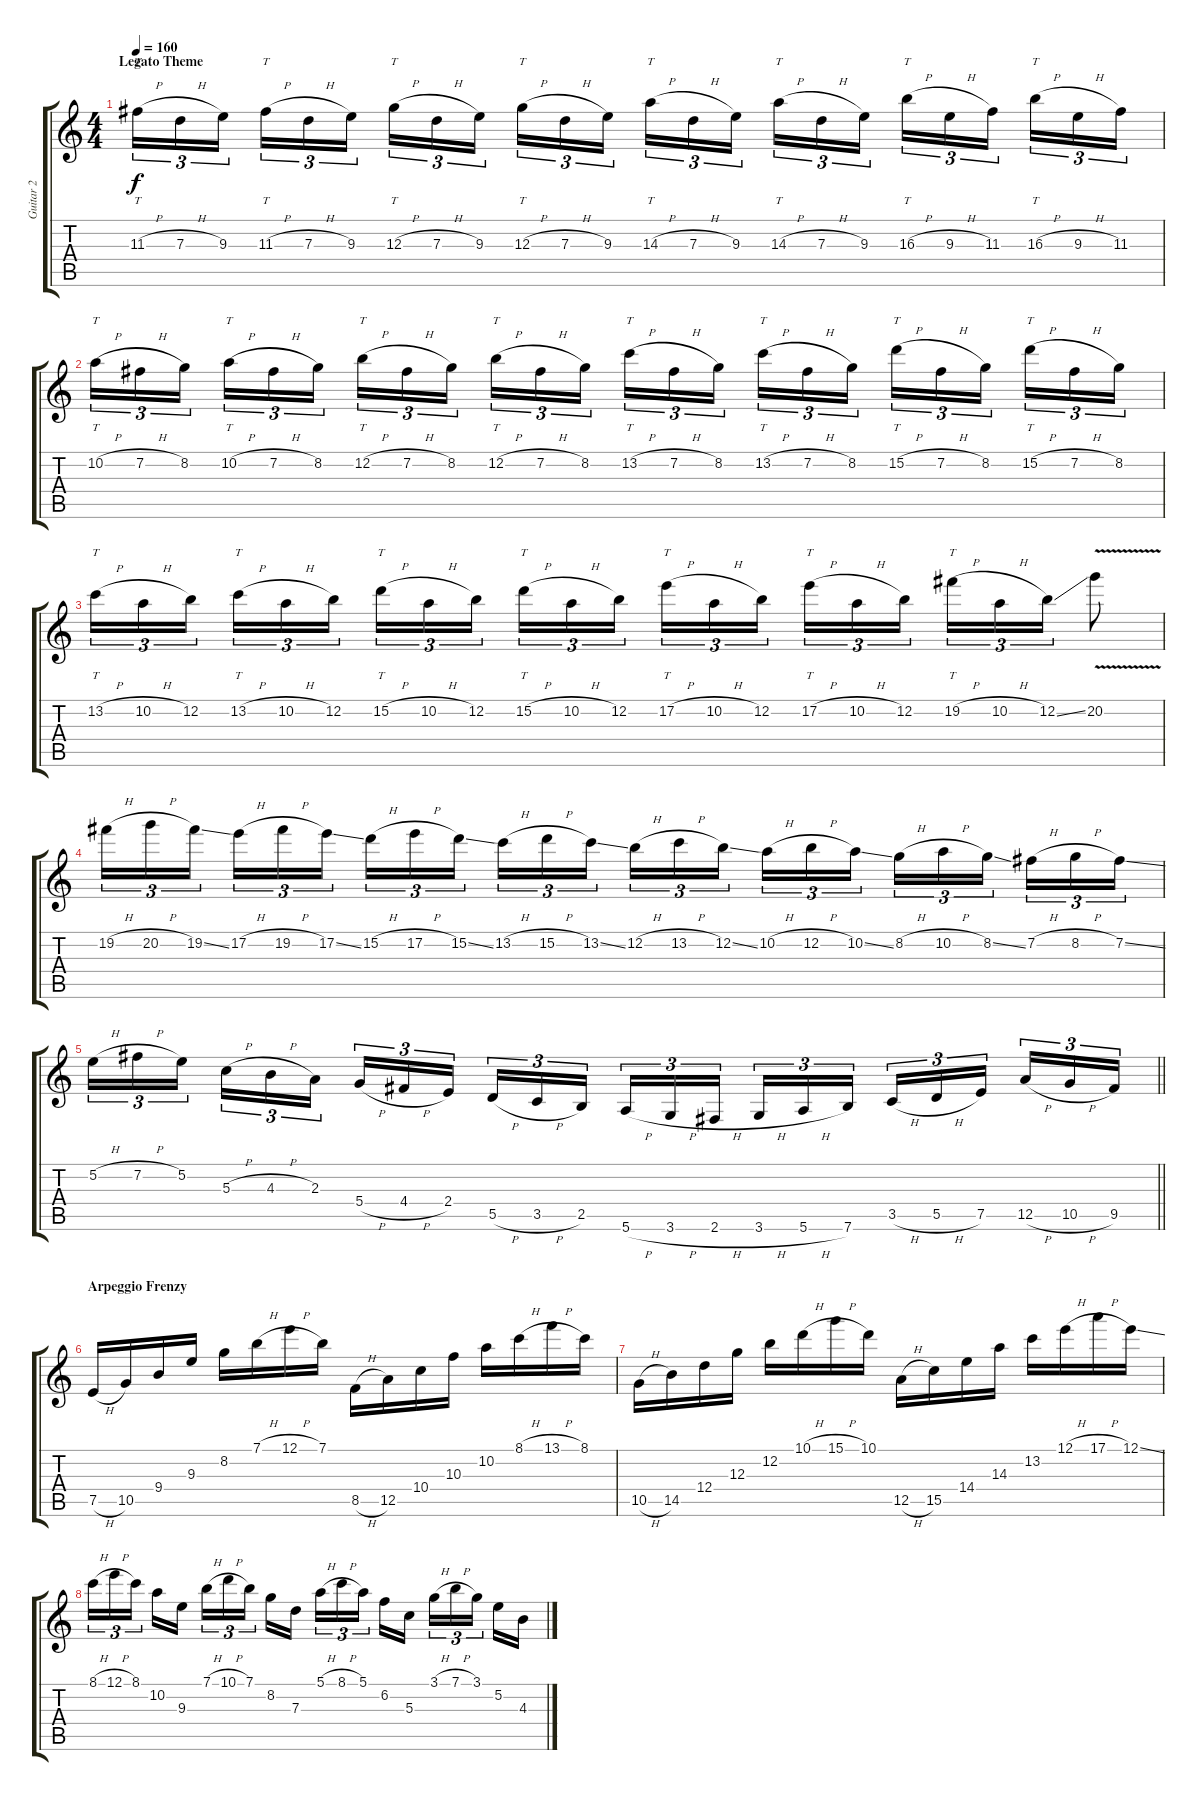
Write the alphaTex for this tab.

\track ("Guitar 2" "Guitar 2") {instrument distortionguitar}
\staff {score tabs}
\tuning (E4 B3 G3 D3 A2 E2) {hide}
\ts (4 4)
\section ("" "Legato Theme")
\tempo 160
\clef g2
\ks c
11.3{h}.16{tt tu (3 2) dy f} 7.3{h}.16{tu (3 2)} 9.3.16{tu (3 2)} 11.3{h}.16{tt tu (3 2)} 7.3{h}.16{tu (3 2)} 9.3.16{tu (3 2)} 12.3{h}.16{tt tu (3 2)} 7.3{h}.16{tu (3 2)} 9.3.16{tu (3 2)} 12.3{h}.16{tt tu (3 2)} 7.3{h}.16{tu (3 2)} 9.3.16{tu (3 2)} 14.3{h}.16{tt tu (3 2)} 7.3{h}.16{tu (3 2)} 9.3.16{tu (3 2)} 14.3{h}.16{tt tu (3 2)} 7.3{h}.16{tu (3 2)} 9.3.16{tu (3 2)} 16.3{h}.16{tt tu (3 2)} 9.3{h}.16{tu (3 2)} 11.3.16{tu (3 2)} 16.3{h}.16{tt tu (3 2)} 9.3{h}.16{tu (3 2)} 11.3.16{tu (3 2)} |
10.2{h}.16{tt tu (3 2)} 7.2{h}.16{tu (3 2)} 8.2.16{tu (3 2)} 10.2{h}.16{tt tu (3 2)} 7.2{h}.16{tu (3 2)} 8.2.16{tu (3 2)} 12.2{h}.16{tt tu (3 2)} 7.2{h}.16{tu (3 2)} 8.2.16{tu (3 2)} 12.2{h}.16{tt tu (3 2)} 7.2{h}.16{tu (3 2)} 8.2.16{tu (3 2)} 13.2{h}.16{tt tu (3 2)} 7.2{h}.16{tu (3 2)} 8.2.16{tu (3 2)} 13.2{h}.16{tt tu (3 2)} 7.2{h}.16{tu (3 2)} 8.2.16{tu (3 2)} 15.2{h}.16{tt tu (3 2)} 7.2{h}.16{tu (3 2)} 8.2.16{tu (3 2)} 15.2{h}.16{tt tu (3 2)} 7.2{h}.16{tu (3 2)} 8.2.16{tu (3 2)} |
13.2{h}.16{tt tu (3 2)} 10.2{h}.16{tu (3 2)} 12.2.16{tu (3 2)} 13.2{h}.16{tt tu (3 2)} 10.2{h}.16{tu (3 2)} 12.2.16{tu (3 2)} 15.2{h}.16{tt tu (3 2)} 10.2{h}.16{tu (3 2)} 12.2.16{tu (3 2)} 15.2{h}.16{tt tu (3 2)} 10.2{h}.16{tu (3 2)} 12.2.16{tu (3 2)} 17.2{h}.16{tt tu (3 2)} 10.2{h}.16{tu (3 2)} 12.2.16{tu (3 2)} 17.2{h}.16{tt tu (3 2)} 10.2{h}.16{tu (3 2)} 12.2.16{tu (3 2)} 19.2{h}.16{tt tu (3 2)} 10.2{h}.16{tu (3 2)} 12.2{ss}.16{tu (3 2)} 20.2{v}.8 |
19.2{h}.16{tu (3 2)} 20.2{h}.16{tu (3 2)} 19.2{ss}.16{tu (3 2)} 17.2{h}.16{tu (3 2)} 19.2{h}.16{tu (3 2)} 17.2{ss}.16{tu (3 2)} 15.2{h}.16{tu (3 2)} 17.2{h}.16{tu (3 2)} 15.2{ss}.16{tu (3 2)} 13.2{h}.16{tu (3 2)} 15.2{h}.16{tu (3 2)} 13.2{ss}.16{tu (3 2)} 12.2{h}.16{tu (3 2)} 13.2{h}.16{tu (3 2)} 12.2{ss}.16{tu (3 2)} 10.2{h}.16{tu (3 2)} 12.2{h}.16{tu (3 2)} 10.2{ss}.16{tu (3 2)} 8.2{h}.16{tu (3 2)} 10.2{h}.16{tu (3 2)} 8.2{ss}.16{tu (3 2)} 7.2{h}.16{tu (3 2)} 8.2{h}.16{tu (3 2)} 7.2{ss}.16{tu (3 2)} |
\barLineRight lightlight
5.2{h}.16{tu (3 2)} 7.2{h}.16{tu (3 2)} 5.2.16{tu (3 2)} 5.3{h}.16{tu (3 2)} 4.3{h}.16{tu (3 2)} 2.3.16{tu (3 2)} 5.4{h}.16{tu (3 2)} 4.4{h}.16{tu (3 2)} 2.4.16{tu (3 2)} 5.5{h}.16{tu (3 2)} 3.5{h}.16{tu (3 2)} 2.5.16{tu (3 2)} 5.6{h}.16{tu (3 2)} 3.6{h}.16{tu (3 2)} 2.6{h}.16{tu (3 2)} 3.6{h}.16{tu (3 2)} 5.6{h}.16{tu (3 2)} 7.6.16{tu (3 2)} 3.5{h}.16{tu (3 2)} 5.5{h}.16{tu (3 2)} 7.5.16{tu (3 2)} 12.5{h}.16{tu (3 2)} 10.5{h}.16{tu (3 2)} 9.5.16{tu (3 2)} |
\section ("" "Arpeggio Frenzy")
7.5{h}.16 10.5.16 9.4.16 9.3.16 8.2.16 7.1{h}.16 12.1{h}.16 7.1.16 8.5{h}.16 12.5.16 10.4.16 10.3.16 10.2.16 8.1{h}.16 13.1{h}.16 8.1.16 |
10.5{h}.16 14.5.16 12.4.16 12.3.16 12.2.16 10.1{h}.16 15.1{h}.16 10.1.16 12.5{h}.16 15.5.16 14.4.16 14.3.16 13.2.16 12.1{h}.16 17.1{h}.16 12.1{ss}.16 |
8.1{h}.16{tu (3 2)} 12.1{h}.16{tu (3 2)} 8.1.16{tu (3 2)} 10.2.16 9.3.16 7.1{h}.16{tu (3 2)} 10.1{h}.16{tu (3 2)} 7.1.16{tu (3 2)} 8.2.16 7.3.16 5.1{h}.16{tu (3 2)} 8.1{h}.16{tu (3 2)} 5.1.16{tu (3 2)} 6.2.16 5.3.16 3.1{h}.16{tu (3 2)} 7.1{h}.16{tu (3 2)} 3.1.16{tu (3 2)} 5.2.16 4.3.16
